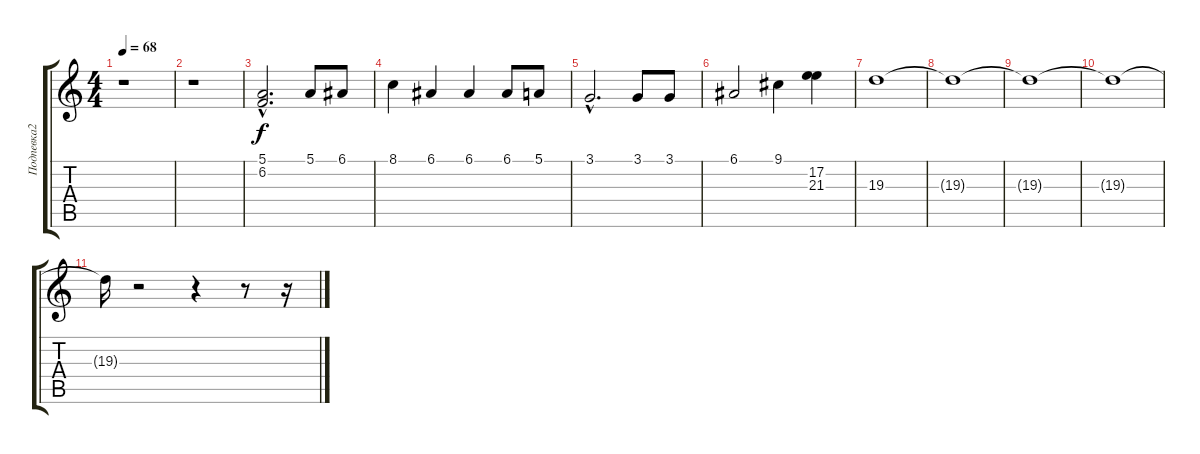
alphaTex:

\track ("Подпевка2" "Подпевка2") {instrument synthvoice}
\staff {score tabs}
\tuning (E4 B3 G3 D3 A2 E2) {hide}
\ts (4 4)
\tempo 68
\clef g2
\ks c
r.1{dy f} |
r.1 |
(5.1{hac} 6.2{hac}).2{d} 5.1.8 6.1.8 |
8.1.4 6.1.4 6.1.4 6.1.8 5.1.8 |
3.1{hac}.2{d} 3.1.8 3.1.8 |
6.1.2 9.1.4 (17.2 21.3).4 |
19.3.1 |
19.3{t}.1 |
19.3{t}.1 |
19.3{t}.1 |
19.3{t}.16 r.2 r.4 r.8 r.16
